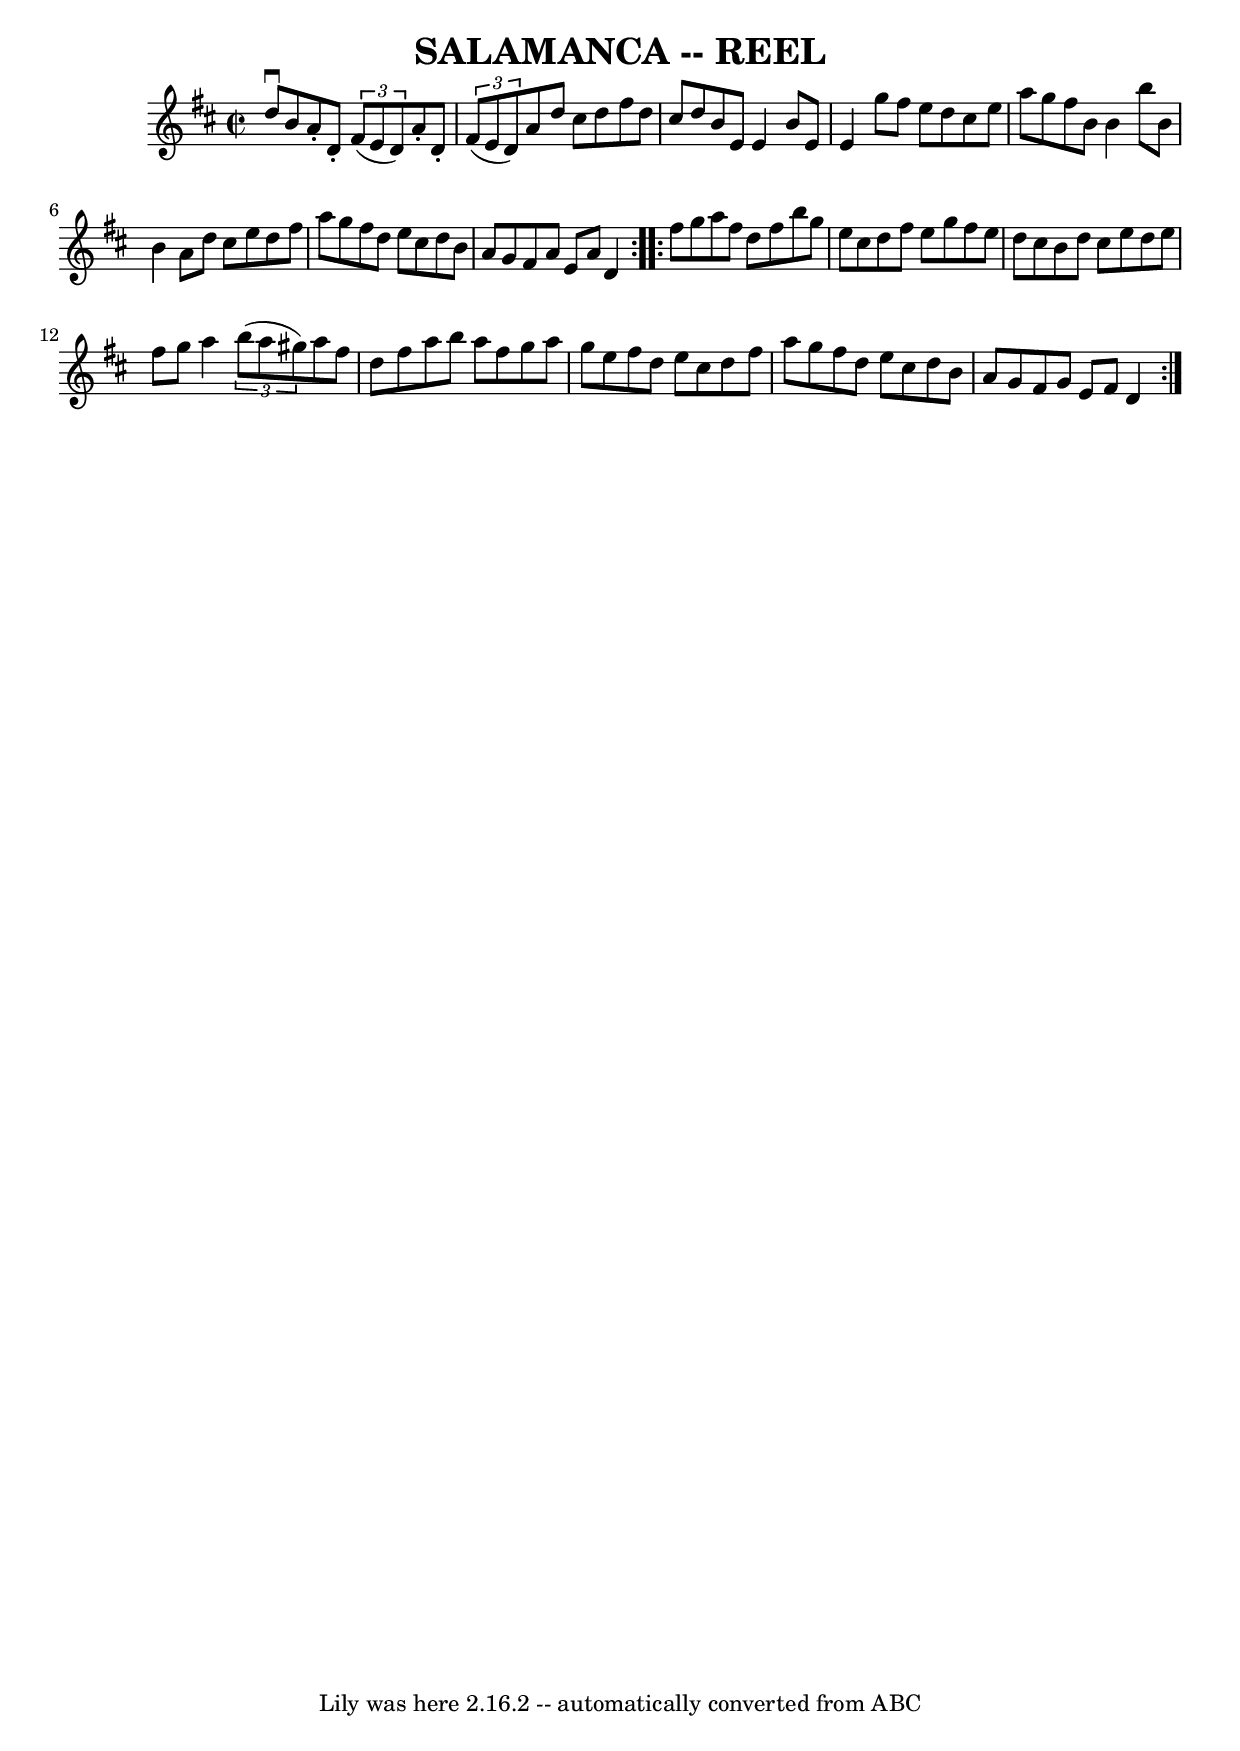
\version "2.16.2"
\include "Mammoth.ily"
\header {
  %% book = "Ryan's Mammoth Collection of Fiddle Tunes"
  crossRefNumber = "1"
  footnotes = ""
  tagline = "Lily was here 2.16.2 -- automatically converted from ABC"
  title = "SALAMANCA -- REEL"

}
voicedefault =  {



  \repeat volta 2 {

    \override Staff.TimeSignature #'style = #'C
    \time 2/2 
    \key d \major     d''8^\downbow b'8         |
    a'8-. d'8-.   \times 2/3 { fis'8 (e'8 d'8) 
		    } a'8-. d'8-.   \times 2/3 { 
		      fis'8 (e'8 d'8)  		    }    |
    a'8 d''8 cis''8 d''8         fis''8 d''8 cis''8 d''8     |
    b'8 e'8 e'4 b'8 e'8       e'4     |
    g''8 fis''8 e''8 d''8 cis''8 e''8 a''8         g''8         |
    fis''8 b'8 b'4 b''8 b'8 b'4    |
         a'8 d''8 cis''8 e''8 d''8 fis''8 a''8 g''8     |
         fis''8 d''8 e''8 cis''8 d''8 b'8 a'8 g'8     |
    
    fis'8 a'8 e'8 a'8 d'4    
  }     
  \repeat volta 2 {     fis''8 g''8     |
    a''8 fis''8 d''8 fis''8 b''8 g''8 e''8         cis''8     |
    d''8 fis''8 e''8 g''8 fis''8 e''8 d''8        cis''8     |
    b'8 d''8 cis''8 e''8 d''8 e''8 fis''8        g''8     |
    a''4    \times 2/3 { b''8 (a''8 gis''8) 
		       } a''8      fis''8 d''8 fis''8         |
    a''8 b''8 a''8 fis''8         g''8 a''8 g''8 e''8     |
    fis''8 d''8 e''8 cis''8         d''8 fis''8 a''8 g''8     |
    fis''8 d''8 e''8 cis''8        d''8 b'8 a'8 g'8     |
    fis'8 g'8 e'8 fis'8 d'4    

  }   

}

\score{
  <<

    \context Staff="default"
    {
      \voicedefault 
      
    }

  >>
  \layout {
    
  }
  \midi {
  }

}
